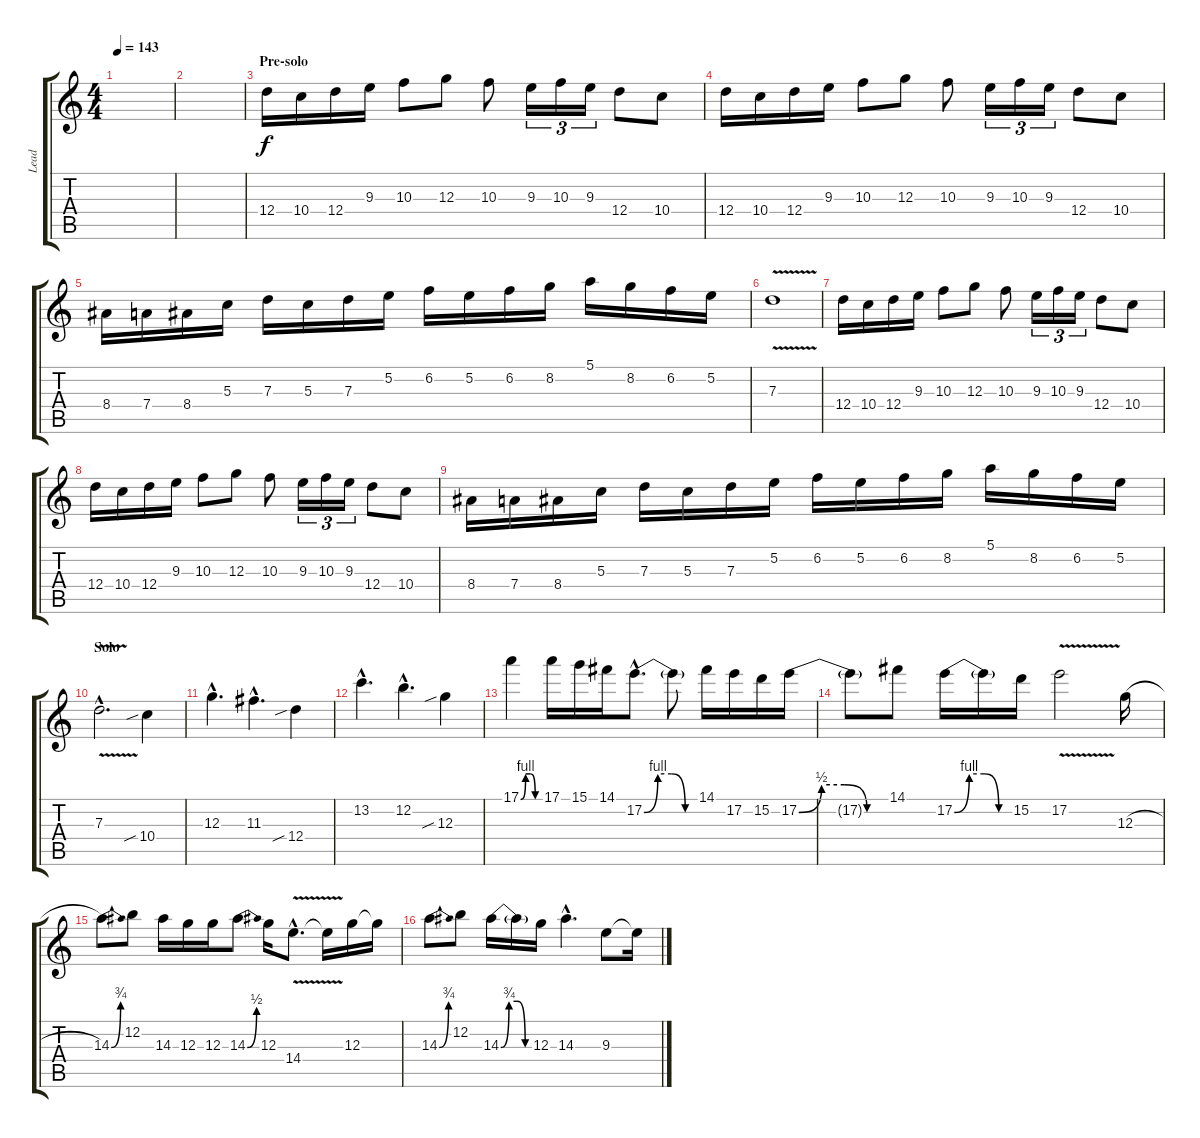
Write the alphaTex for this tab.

\track ("Lead" "Lead") {instrument distortionguitar}
\staff {score tabs}
\tuning (E4 B3 G3 D3 A2 E2) {hide}
\ts (4 4)
\tempo 143
\clef g2
\ks c
|
|
\section ("" "Pre-solo")
12.4.16 10.4.16 12.4.16 9.3.16 10.3.8 12.3.8 10.3.8 9.3.16{tu (3 2)} 10.3.16{tu (3 2)} 9.3.16{tu (3 2)} 12.4.8 10.4.8 |
12.4.16 10.4.16 12.4.16 9.3.16 10.3.8 12.3.8 10.3.8 9.3.16{tu (3 2)} 10.3.16{tu (3 2)} 9.3.16{tu (3 2)} 12.4.8 10.4.8 |
8.4.16 7.4.16 8.4.16 5.3.16 7.3.16 5.3.16 7.3.16 5.2.16 6.2.16 5.2.16 6.2.16 8.2.16 5.1.16 8.2.16 6.2.16 5.2.16 |
7.3{v}.1 |
12.4.16 10.4.16 12.4.16 9.3.16 10.3.8 12.3.8 10.3.8 9.3.16{tu (3 2)} 10.3.16{tu (3 2)} 9.3.16{tu (3 2)} 12.4.8 10.4.8 |
12.4.16 10.4.16 12.4.16 9.3.16 10.3.8 12.3.8 10.3.8 9.3.16{tu (3 2)} 10.3.16{tu (3 2)} 9.3.16{tu (3 2)} 12.4.8 10.4.8 |
8.4.16 7.4.16 8.4.16 5.3.16 7.3.16 5.3.16 7.3.16 5.2.16 6.2.16 5.2.16 6.2.16 8.2.16 5.1.16 8.2.16 6.2.16 5.2.16 |
\section ("" "Solo")
7.3{v hac}.2{d} 10.4{sib}.4 |
12.3{hac}.4{d} 11.3{hac}.4{d} 12.4{sib}.4 |
13.2{hac}.4{d} 12.2{hac}.4{d} 12.3{sib}.4 |
17.1{be (custom 0 0 15 4 30 4 45 0 60 0)}.4 17.1.16 15.1.16 14.1.16 17.2{be (custom 0 0 15 4 30 4 45 0 60 0) hac}.8{d} 17.2{t}.8 14.1.16 17.2.16 15.2.16 17.2{be (custom 0 0 15 2 30 2 45 0 60 0)}.16 |
17.2{t}.8 14.1.8 17.2{be (custom 0 0 15 4 30 4 45 0 60 0)}.16 17.2{t}.16 15.2.16 17.2{v}.2 12.3{h}.16 |
14.3{be (bend 0 0 60 3)}.8 12.2.8 14.3.16 12.3.16 12.3.16 14.3{be (bend 0 0 60 2)}.8 12.3.16 14.4{v hac}.8{d} 14.4{t}.16 12.3.16 12.3{t}.16 |
14.3{be (bend 0 0 60 3)}.8 12.2.8 14.3{be (custom 0 0 15 3 30 3 45 0 60 0)}.16 14.3{t}.16 12.3.16 14.3{hac}.4{d} 9.3.8 9.3{t}.16
